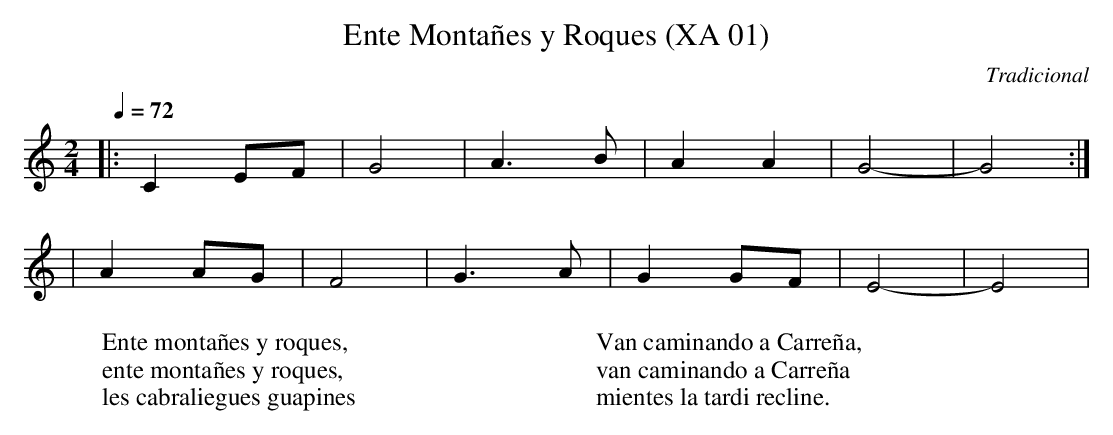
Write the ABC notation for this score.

X:1
T:Ente Montañes y Roques (XA 01)
C:Tradicional
M:2/4
L:1/8
Q:1/4=72
K:C
|: C2 EF|G4|A3 B|A2 A2|G4-|G4 :|
|A2 AG|F4|G3 A|G2 GF|E4-|E4|
W:Ente montañes y roques,
W:ente montañes y roques,
W:les cabraliegues guapines
W:
W:Van caminando a Carreña,
W:van caminando a Carreña
W:mientes la tardi recline.
W:
